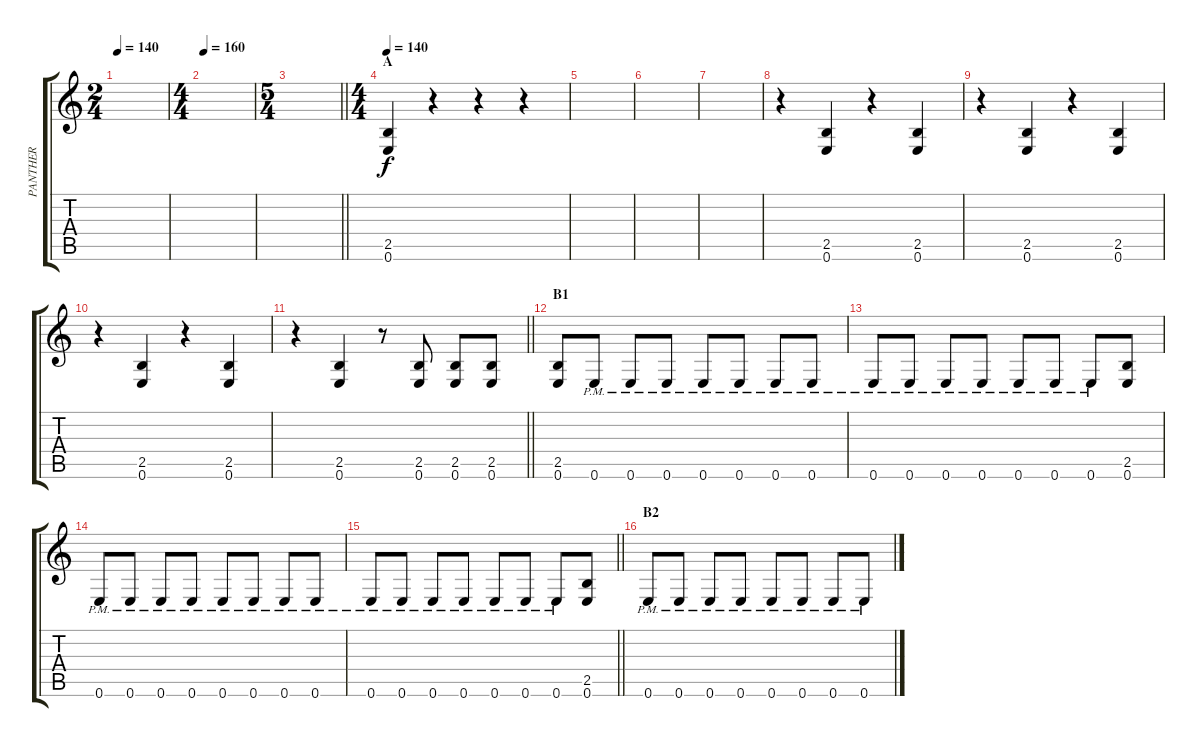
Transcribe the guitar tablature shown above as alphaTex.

\track ("PANTHER" "PANTHER") {instrument distortionguitar}
\staff {score tabs}
\tuning (E4 B3 G3 D3 A2 E2) {hide}
\ts (2 4)
\tempo 140
\clef g2
\ks c
|
\ts (4 4)
\tempo 160
|
\ts (5 4)
\barLineRight lightlight
|
\ts (4 4)
\section ("" "A")
\tempo 140
(2.5 0.6).4 r.4 r.4 r.4 |
|
|
|
r.4 (2.5 0.6).4 r.4 (2.5 0.6).4 |
r.4 (2.5 0.6).4 r.4 (2.5 0.6).4 |
r.4 (2.5 0.6).4 r.4 (2.5 0.6).4 |
\barLineRight lightlight
r.4 (2.5 0.6).4 r.8 (2.5 0.6).8 (2.5 0.6).8 (2.5 0.6).8 |
\section ("" "B1")
(2.5 0.6).8 0.6{pm}.8 0.6{pm}.8 0.6{pm}.8 0.6{pm}.8 0.6{pm}.8 0.6{pm}.8 0.6{pm}.8 |
0.6{pm}.8 0.6{pm}.8 0.6{pm}.8 0.6{pm}.8 0.6{pm}.8 0.6{pm}.8 0.6{pm}.8 (2.5 0.6).8 |
0.6{pm}.8 0.6{pm}.8 0.6{pm}.8 0.6{pm}.8 0.6{pm}.8 0.6{pm}.8 0.6{pm}.8 0.6{pm}.8 |
\barLineRight lightlight
0.6{pm}.8 0.6{pm}.8 0.6{pm}.8 0.6{pm}.8 0.6{pm}.8 0.6{pm}.8 0.6{pm}.8 (2.5 0.6).8 |
\section ("" "B2")
0.6{pm}.8 0.6{pm}.8 0.6{pm}.8 0.6{pm}.8 0.6{pm}.8 0.6{pm}.8 0.6{pm}.8 0.6{pm}.8
